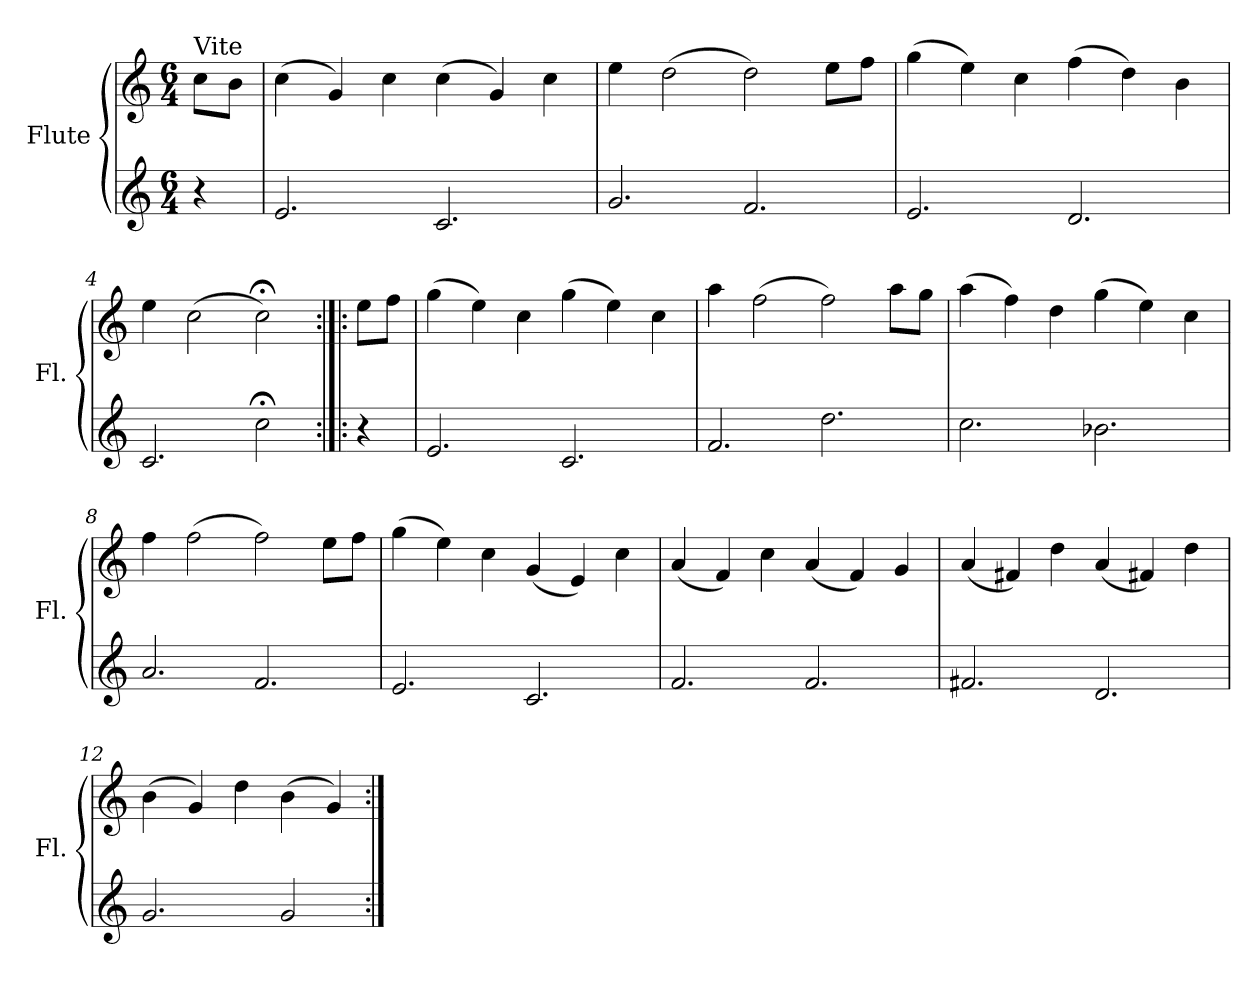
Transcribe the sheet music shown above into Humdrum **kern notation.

**kern	**kern
*part2	*part1
*staff2	*staff1
*I"Flute	*I"Flute
*I'Fl.	*I'Fl.
*clefG2	*clefG2
*k[]	*k[]
*C:	*C:
*M6/4	*M6/4
=	=
!	!LO:TX:a:t=Vite
4r	8cc\L
.	8b\J
=1	=1
2.e/	(4cc\
.	4g/)
.	4cc\
2.c/	(4cc\
.	4g/)
.	4cc\
=2	=2
2.g/	4ee\
.	(2dd\
2.f/	2dd\)
.	8ee\L
.	8ff\J
=3	=3
2.e/	(4gg\
.	4ee\)
.	4cc\
2.d/	(4ff\
.	4dd\)
.	4b\
=4	=4
2.c/	4ee\
.	(2cc\
2cc;<\	2cc;<\)
=4X1:|!|:	=4X1:|!|:
4r	8ee\L
.	8ff\J
=5	=5
2.e/	(4gg\
.	4ee\)
.	4cc\
2.c/	(4gg\
.	4ee\)
.	4cc\
=6	=6
2.f/	4aa\
.	(2ff\
2.dd\	2ff\)
.	8aa\L
.	8gg\J
!!LO:LB:g=z
=7	=7
2.cc\	(4aa\
.	4ff\)
.	4dd\
2.b-X\	(4gg\
.	4ee\)
.	4cc\
=8	=8
2.a/	4ff\
.	(2ff\
2.f/	2ff\)
.	8ee\L
.	8ff\J
=9	=9
2.e/	(4gg\
.	4ee\)
.	4cc\
2.c/	(4g/
.	4e/)
.	4cc\
=10	=10
2.f/	(4a/
.	4f/)
.	4cc\
2.f/	(4a/
.	4f/)
.	4g/
=11	=11
2.f#X/	(4a/
.	4f#X/)
.	4dd\
2.d/	(4a/
.	4f#X/)
.	4dd\
=12	=12
2.g/	(4b\
.	4g/)
.	4dd\
2g/	(4b\
.	4g/)
=:|!	=:|!
*-	*-
